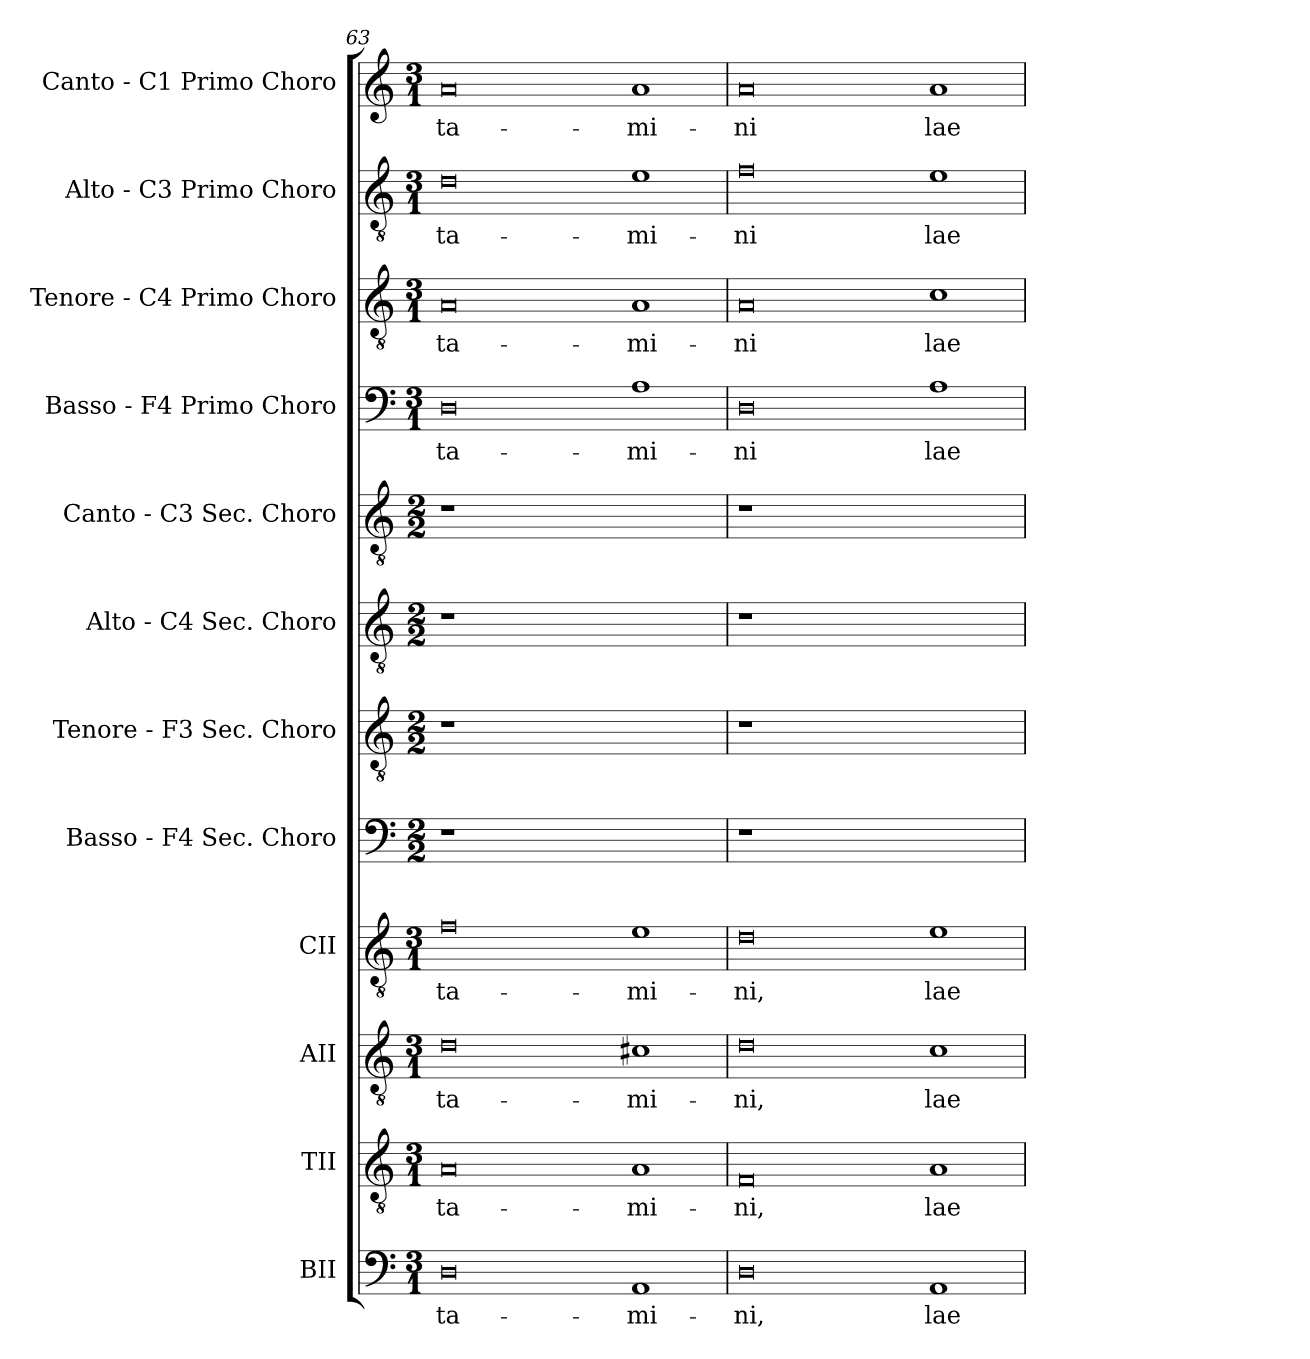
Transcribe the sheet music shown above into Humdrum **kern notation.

**kern	**text	**kern	**text	**kern	**text	**kern	**text	**kern	**kern	**kern	**kern	**kern	**text	**kern	**text	**kern	**text	**kern	**text
*part12	*part12	*part11	*part11	*part10	*part10	*part9	*part9	*part8	*part7	*part6	*part5	*part4	*part4	*part3	*part3	*part2	*part2	*part1	*part1
*staff12	*staff12	*staff11	*staff11	*staff10	*staff10	*staff9	*staff9	*staff8	*staff7	*staff6	*staff5	*staff4	*staff4	*staff3	*staff3	*staff2	*staff2	*staff1	*staff1
*I"BII	*	*I"TII	*	*I"AII	*	*I"CII	*	*I"Basso - F4  Sec. Choro	*I"Tenore - F3  Sec. Choro	*I"Alto - C4  Sec. Choro	*I"Canto - C3  Sec. Choro	*I"Basso - F4  Primo Choro	*	*I"Tenore - C4  Primo Choro	*	*I"Alto - C3  Primo Choro	*	*I"Canto - C1  Primo Choro	*
*I'BII	*	*I'TII	*	*I'AII	*	*I'CII	*	*I'Ch	*I'Ch	*I'Ch	*I'Ch	*I'BI	*	*I'TI	*	*I'AI	*	*I'CI	*
*clefF4	*	*clefGv2	*	*clefGv2	*	*clefGv2	*	*clefF4	*clefGv2	*clefGv2	*clefGv2	*clefF4	*	*clefGv2	*	*clefGv2	*	*clefG2	*
*M3/1	*	*M3/1	*	*M3/1	*	*M3/1	*	*M2/2	*M2/2	*M2/2	*M2/2	*M3/1	*	*M3/1	*	*M3/1	*	*M3/1	*
=63	=63	=63	=63	=63	=63	=63	=63	=63	=63	=63	=63	=63	=63	=63	=63	=63	=63	=63	=63
!	!LO:LY:b:cj	!	!LO:LY:b:cj	!	!LO:LY:b:cj	!	!LO:LY:b:cj	!	!	!	!	!	!LO:LY:b:cj	!	!LO:LY:b:cj	!	!LO:LY:b:cj	!	!LO:LY:b:cj
0D	-ta-	0A	-ta-	0d	-ta-	0f	-ta-	1r	1r	1r	1r	0D	-ta-	0A	-ta-	0d	-ta-	0a	-ta-
.	.	.	.	.	.	.	.	0ryy	0ryy	0ryy	0ryy	.	.	.	.	.	.	.	.
!	!LO:LY:b:cj	!	!LO:LY:b:cj	!	!LO:LY:b:cj	!	!LO:LY:b:cj	!	!	!	!	!	!LO:LY:b:cj	!	!LO:LY:b:cj	!	!LO:LY:b:cj	!	!LO:LY:b:cj
1AA	-mi-	1A	-mi-	1c#X	-mi-	1e	-mi-	.	.	.	.	1A	-mi-	1A	-mi-	1e	-mi-	1a	-mi-
!!LO:PB:g=z
=64	=64	=64	=64	=64	=64	=64	=64	=64	=64	=64	=64	=64	=64	=64	=64	=64	=64	=64	=64
!	!LO:LY:b:cj	!	!LO:LY:b:cj	!	!LO:LY:b:cj	!	!LO:LY:b:cj	!	!	!	!	!	!LO:LY:b:cj	!	!LO:LY:b:cj	!	!LO:LY:b:cj	!	!LO:LY:b:cj
0D	-ni,	0F	-ni,	0d	-ni,	0d	-ni,	1r	1r	1r	1r	0D	-ni	0A	-ni	0f	-ni	0a	-ni
.	.	.	.	.	.	.	.	0ryy	0ryy	0ryy	0ryy	.	.	.	.	.	.	.	.
!	!LO:LY:b:cj	!	!LO:LY:b:cj	!	!LO:LY:b:cj	!	!LO:LY:b:cj	!	!	!	!	!	!LO:LY:b:cj	!	!LO:LY:b:cj	!	!LO:LY:b:cj	!	!LO:LY:b:cj
1AA	lae-	1A	lae-	1c	lae-	1e	lae-	.	.	.	.	1A	lae-	1c	lae-	1e	lae-	1a	lae-
=	=	=	=	=	=	=	=	=	=	=	=	=	=	=	=	=	=	=	=
*-	*-	*-	*-	*-	*-	*-	*-	*-	*-	*-	*-	*-	*-	*-	*-	*-	*-	*-	*-
